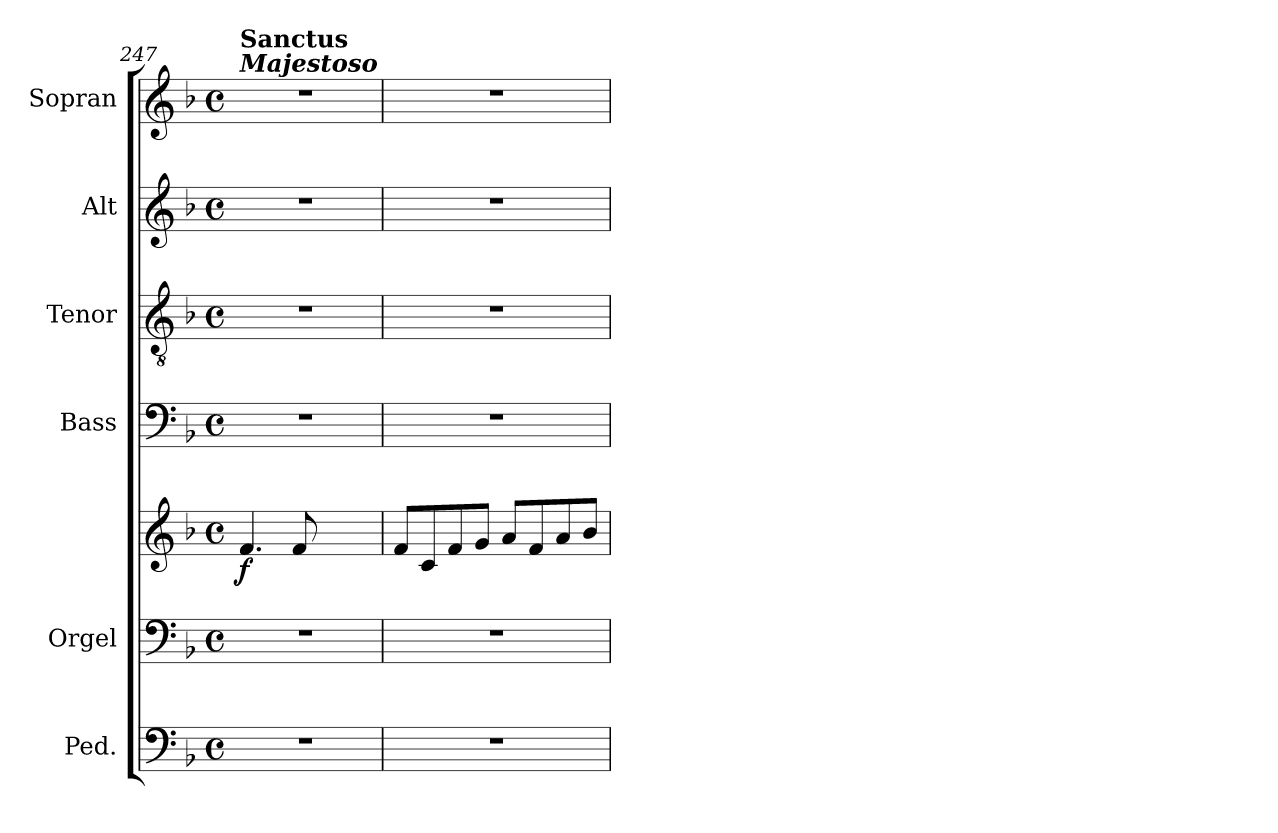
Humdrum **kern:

**kern	**kern	**kern	**dynam	**kern	**kern	**kern	**kern
*part6	*part5	*part5	*part5	*part4	*part3	*part2	*part1
*staff7	*staff6	*staff5	*staff5/6	*staff4	*staff3	*staff2	*staff1
*I"Ped.	*I"Orgel	*	*	*I"Bass	*I"Tenor	*I"Alt	*I"Sopran
*	*I'Org.	*	*	*I'B.	*I'T.	*I'A.	*I'S.
!!LO:PB:g=z
*clefF4	*clefF4	*clefG2	*	*clefF4	*clefGv2	*clefG2	*clefG2
*ITrd7c12	*	*	*	*	*	*	*
*k[b-]	*k[b-]	*k[b-]	*	*k[b-]	*k[b-]	*k[b-]	*k[b-]
*F:	*F:	*F:	*	*F:	*F:	*F:	*F:
*M4/4	*M4/4	*M4/4	*	*M4/4	*M4/4	*M4/4	*M4/4
*met(c)	*met(c)	*met(c)	*	*met(c)	*met(c)	*met(c)	*met(c)
=247	=247	=247	=247	=247	=247	=247	=247
!	!	!	!	!	!	!	!LO:TX:a:Bi:t=Majestoso
!	!	!	!	!	!	!	!LO:TX:a:B:t=Sanctus
!	!	!	!LO:DY:b	!	!	!	!
1r	1r	4.f/	f	1r	1r	1r	1r
.	.	8f/	.	.	.	.	.
.	.	2ryy	.	.	.	.	.
=248	=248	=248	=248	=248	=248	=248	=248
1r	1r	8f/L	.	1r	1r	1r	1r
.	.	8c/	.	.	.	.	.
.	.	8f/	.	.	.	.	.
.	.	8g/J	.	.	.	.	.
.	.	8a/L	.	.	.	.	.
.	.	8f/	.	.	.	.	.
.	.	8a/	.	.	.	.	.
.	.	8b-/J	.	.	.	.	.
=	=	=	=	=	=	=	=
*-	*-	*-	*-	*-	*-	*-	*-
